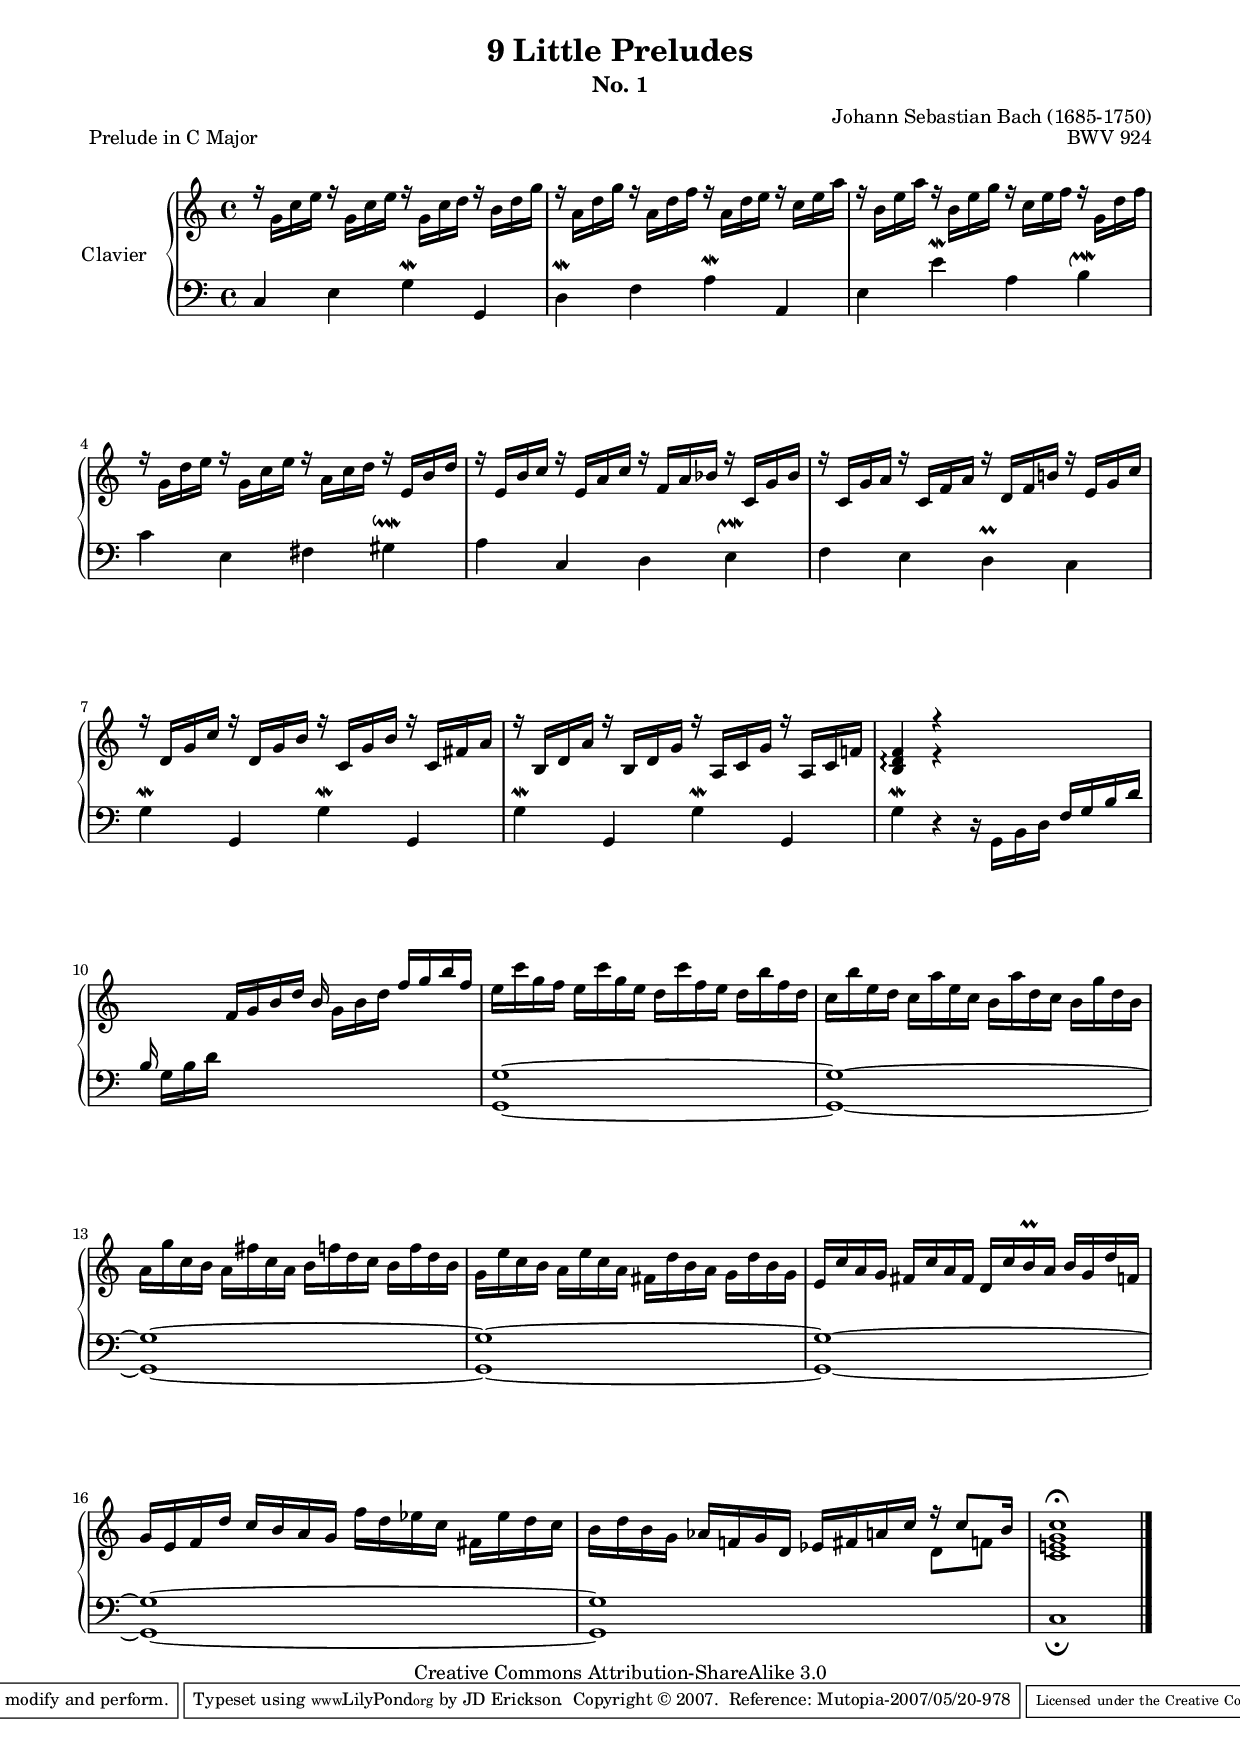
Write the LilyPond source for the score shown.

\version "2.10.23"

% Uncomment paper block below for fewer pages.
%\paper {
%       between-system-padding = #0.1
%       between-system-space = #0.1
%       ragged-last-bottom = ##f
%       ragged-bottom = ##f
%}

%Uncomment paper block below for evenly-filled pages.
\paper {
  page-top-space = #0.0
  %indent = 0.0
  line-width = 18.0\cm
  ragged-bottom = ##f
  ragged-last-bottom = ##f
}

%#(set-default-paper-size "a4")
%#(set-default-paper-size "letter")

% Tweak this if you need to, but I think it USUALLY looks best if you leave this commented out (or in some cases the way I've tweaked it).
#(set-global-staff-size 17)

\header  {
        title = "9 Little Preludes"
        subtitle = "No. 1"
        piece = "Prelude in C Major"
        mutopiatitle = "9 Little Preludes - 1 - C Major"
        composer = "Johann Sebastian Bach (1685-1750)"
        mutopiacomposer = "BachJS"
        opus = "BWV 924"
        date = "Unknown"
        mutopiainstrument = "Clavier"
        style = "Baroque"
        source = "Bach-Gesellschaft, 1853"
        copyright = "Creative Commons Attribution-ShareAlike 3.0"
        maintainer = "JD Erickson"
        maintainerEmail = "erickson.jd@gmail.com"
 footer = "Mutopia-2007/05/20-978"
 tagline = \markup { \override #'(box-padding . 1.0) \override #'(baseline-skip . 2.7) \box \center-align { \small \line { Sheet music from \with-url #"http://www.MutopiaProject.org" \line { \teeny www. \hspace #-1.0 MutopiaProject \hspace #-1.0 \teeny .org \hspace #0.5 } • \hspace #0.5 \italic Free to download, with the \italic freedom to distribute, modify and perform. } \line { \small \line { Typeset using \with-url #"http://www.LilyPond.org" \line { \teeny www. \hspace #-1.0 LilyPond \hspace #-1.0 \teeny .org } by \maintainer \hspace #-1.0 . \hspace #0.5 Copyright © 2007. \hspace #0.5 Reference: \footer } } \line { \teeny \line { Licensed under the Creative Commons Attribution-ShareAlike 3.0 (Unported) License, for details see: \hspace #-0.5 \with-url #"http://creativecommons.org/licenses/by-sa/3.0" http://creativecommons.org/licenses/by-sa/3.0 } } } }
}

%%  
%% Common Macros
%%

staffUpper = {\change Staff = upper \stemDown}
staffLower = {\change Staff = lower \stemUp}
startRepeat = {\set Score.repeatCommands = #'(start-repeat)}
endRepeat = {\set Score.repeatCommands = #'(end-repeat)}
stemExtend = \once \override Stem #'length = #22
noFlag = \once \override Stem #'flag-style = #'no-flag


%%
%% Treble Voice
%%

treble = \relative c'  {
    \override Script #'padding = #1.0
    %1-4
    \stemDown r16 g'16[ c16 e16] r16 g,16[ c16 e16] r16 g,16[ c16 d16] r16 b16[ d16 g16]
    r16 a,16[ d16 g16] r16 a,16[ d16 f16] r16 a,16[ d16 e16] r16 c16[ e16 a16]
    r16 b,16[ e16 a16] r16 b,16[ e16 g16] r16 c,16[ e16 f16] r16 g,16[ d'16 f16]
    r16 g,16[ d'16 e16] r16 g,16[ c16 e16] r16 a,16[ c16 d16] r16 \stemUp e,16[ b'16 d16]

    %5-8
    r16 e,16[ b'16 c16] r16 e,16[ a16 c16] r16 f,16[ a16 bes16] r16 c,16[ g'16 bes16]
    r16 c,16[ g'16 a16] r16 c,16[ f16 a16] r16 d,16[ f16 b!16] r16 e,16[ g16 c16]
    r16 d,16[ g16 c16] r16 d,16[ g16 b16] r16 c,16[ g'16 b16] r16 c,16[ fis16 a16]
    r16 b,16[ d16 a'16] r16 b,16[ d16 g16] r16 a,16[ c16 g'16] r16 a,16[ c16 f!16]

    %9-12
    \stemUp <f d b>4\arpeggio r4 s2
    s4 f16[ g16 b16 d16] b16 \stemDown g16[ b16 d16] \stemUp f16 g16 b16 f16]  
    \stemDown e16 c'16 g16 f16 e16 c'16 g16 e16 d16 c'16 f,16 e16 d16 b'16 f16 d16
    c16 b'16 e,16 d16 c16 a'16 e16 c16 b16 a'16 d,16 c16 b16 g'16 d16 b16

    %13-16
    a16 g'16 c,16 b16 a16 fis'16 c16 a16 b16 f'!16 d16 c16 b16 f'16 d16 b16
    g16 e'16 c16 b16 a16 e'16 c16 a16 fis16 d'16 b16 a16 g16 d'16 b16 g16
    \stemUp e16 c'16 a16 g16 fis16 c'16 a16 fis16  d16 c'16 b16\prall a16 b16 g16 d'16 f,!16
    g16 e16 f16 d'16 c16 b16 a16 g16 \stemDown f'16 d16 ees16 c16 fis,16 ees'16 d16 c16 

    %17-18
    b16 d16 b16 g16 \stemUp aes16 f!16 g16 d16 ees16 fis16 a!16 c16 f16\rest c8[ b16] 
    <c g e! c>1^\fermata    
}

%%
%% 
%%
trebleTwo = \relative c' {
    s1*8
    s4 e4\rest s2
    s1*7
    s2. \stemDown d8[ f!8]
}
%%
%% Bass Voice
%%

bass = \relative c  {
    \override Script #'padding = #1.0
    %1-4
    \stemUp c4 \stemDown e4 g4^\mordent \stemUp g,4
    \stemDown d'4^\mordent  f4 a4^\mordent \stemUp a,4
    \stemDown e'4 e'4^\mordent a,4 b4^\upmordent
    c4 e,4 fis4 gis4^\downmordent

    %5-8
    a4 \stemUp c,4 \stemDown d4 e4^\upmordent
    f4 e4  d4\prall c4
    \stemDown g'4\mordent \stemUp g,4 \stemDown g'4\mordent \stemUp g,4 
    \stemDown g'4\mordent \stemUp g,4 \stemDown g'4\mordent \stemUp g,4

    %9-12
    \stemDown g'4\mordent d4\rest d16\rest g,16[ b16 d16] \stemUp f16[ g16 b16 d16]
    b16 \stemDown g16[ b16 d16] s2.
    <g, g,>1~
    <g g,>1~

    %13-16
    <g g,>1~
    <g g,>1~
    <g g,>1~
    <g g,>1~

    %17-18
    <g g,>1~
    c,1_\fermata
}

%%
%% Layout
%%

\score  {
    \context PianoStaff <<
        \override PianoStaff.VerticalAlignment #'forced-distance = #11.3
        \set PianoStaff.instrumentName = "Clavier  "
        \set PianoStaff.midiInstrument = "harpsichord"
        \context Staff = "upper" { \clef treble \key c \major \time 4/4 << \treble \\ \trebleTwo >> \bar "|." }
        \context Staff = "lower"  { \clef bass \key c \major \time 4/4 \bass }
    >>

    \midi  { 
        
    }
 
    \layout  { 
        \context  { 
            \PianoStaff
        }
    }
}
